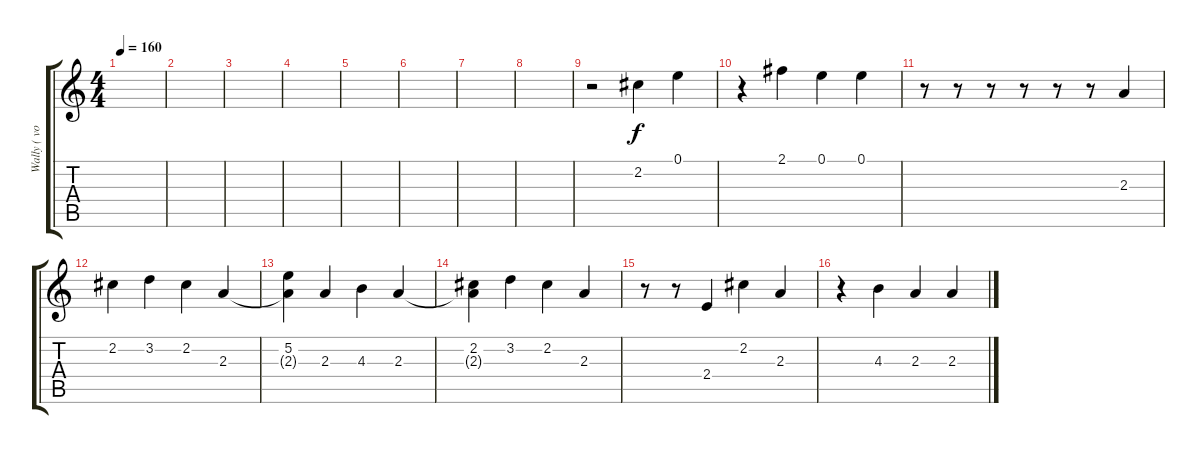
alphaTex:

\track ("Wally ( vocal )" "Wally ( vo") {instrument acousticguitarnylon}
\staff {score tabs}
\tuning (E4 B3 G3 D3 A2 E2) {hide}
\ts (4 4)
\tempo 160
\clef g2
\ks c
|
|
|
|
|
|
|
|
r.2 2.2.4 0.1.4 |
r.4 2.1.4 0.1.4 0.1.4 |
r.8 r.8 r.8 r.8 r.8 r.8 2.3.4 |
2.2.4 3.2.4 2.2.4 2.3.4 |
(5.2 2.3{t}).4 2.3.4 4.3.4 2.3.4 |
(2.2 2.3{t}).4 3.2.4 2.2.4 2.3.4 |
r.8 r.8 2.4.4 2.2.4 2.3.4 |
r.4 4.3.4 2.3.4 2.3.4
